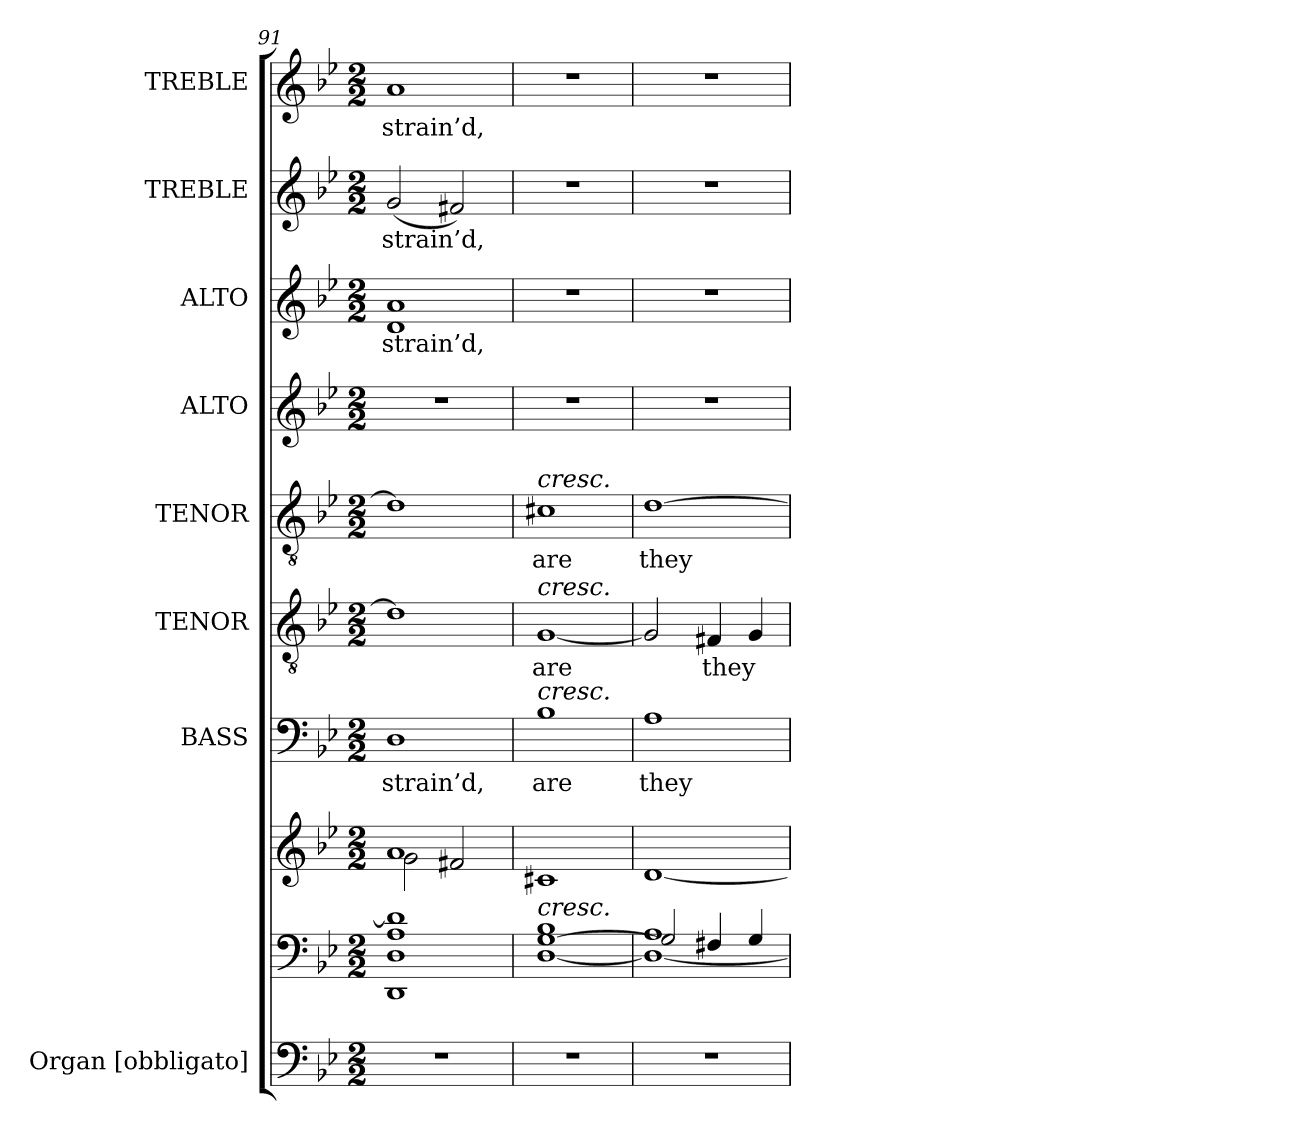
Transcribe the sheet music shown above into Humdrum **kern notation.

**kern	**kern	**kern	**kern	**text	**kern	**text	**kern	**text	**kern	**kern	**text	**kern	**text	**kern	**text
*part8	*part8	*part8	*part7	*part7	*part6	*part6	*part5	*part5	*part4	*part3	*part3	*part2	*part2	*part1	*part1
*staff10	*staff9	*staff8	*staff7	*staff7	*staff6	*staff6	*staff5	*staff5	*staff4	*staff3	*staff3	*staff2	*staff2	*staff1	*staff1
*I"Organ [obbligato]	*	*	*I"BASS	*	*I"TENOR	*	*I"TENOR	*	*I"ALTO	*I"ALTO	*	*I"TREBLE	*	*I"TREBLE	*
*clefF4	*clefF4	*clefG2	*clefF4	*	*clefGv2	*	*clefGv2	*	*clefG2	*clefG2	*	*clefG2	*	*clefG2	*
*	*	*	*	*	*ITrd7c12	*	*ITrd7c12	*	*	*	*	*	*	*	*
*k[b-e-]	*k[b-e-]	*k[b-e-]	*k[b-e-]	*	*k[b-e-]	*	*k[b-e-]	*	*k[b-e-]	*k[b-e-]	*	*k[b-e-]	*	*k[b-e-]	*
*B-:	*B-:	*B-:	*B-:	*	*B-:	*	*B-:	*	*B-:	*B-:	*	*B-:	*	*B-:	*
*M2/2	*M2/2	*M2/2	*M2/2	*	*M2/2	*	*M2/2	*	*M2/2	*M2/2	*	*M2/2	*	*M2/2	*
=91	=91	=91	=91	=91	=91	=91	=91	=91	=91	=91	=91	=91	=91	=91	=91
*	*^	*^	*	*	*	*	*	*	*	*	*	*	*	*	*
!	!	!	!	!	!	!LO:LY:b:color=#000000	!	!	!	!	!	!	!	!	!	!	!
!	!	!	!	!	!	!	!	!	!	!	!	!	!LO:LY:b:color=#000000	!	!	!	!
!	!	!	!	!	!	!	!	!	!	!	!	!	!	!	!LO:LY:b:color=#000000	!	!
!	!	!	!	!	!	!	!	!	!	!	!	!	!	!	!	!	!LO:LY:b:color=#000000
1r	1Di 1Ai 1di]	1DDi	1ai	2gi\	1Di	-strain’d,	1Di]	.	1Di]	.	1r	1di 1ai	-strain’d,	(2gi/	-strain’d,	1ai	-strain’d,
.	.	.	.	2f#Xi/	.	.	.	.	.	.	.	.	.	2f#Xi/)	.	.	.
*	*	*	*v	*v	*	*	*	*	*	*	*	*	*	*	*	*	*
=92	=92	=92	=92	=92	=92	=92	=92	=92	=92	=92	=92	=92	=92	=92	=92	=92
*	*	*	*^	*	*	*	*	*	*	*	*	*	*	*	*	*
!	!	!	!	!	!	!LO:LY:b:color=#000000	!	!	!	!	!	!	!	!	!	!	!
*	*	*	*v	*v	*	*	*	*	*	*	*	*	*	*	*	*	*
*	*	*	*^	*	*	*	*	*	*	*	*	*	*	*	*	*
!	!	!	!	!	!	!	!	!LO:LY:b:color=#000000	!	!	!	!	!	!	!	!	!
*	*	*	*v	*v	*	*	*	*	*	*	*	*	*	*	*	*	*
*	*	*	*^	*	*	*	*	*	*	*	*	*	*	*	*	*
!	!	!	!	!	!	!	!	!	!LO:TX:a:i:t=cresc.	!	!	!	!	!	!	!	!
!	!	!	!	!	!	!	!LO:TX:a:i:t=cresc.	!	!	!	!	!	!	!	!	!	!
!	!	!	!	!	!LO:TX:a:i:t=cresc.	!	!	!	!	!	!	!	!	!	!	!	!
!	!LO:TX:a:i:t=cresc.	!	!	!	!	!	!	!	!	!	!	!	!	!	!	!	!
!	!	!	!	!	!	!	!	!	!	!LO:LY:b:color=#000000	!	!	!	!	!	!	!
*	*	*	*v	*v	*	*	*	*	*	*	*	*	*	*	*	*	*
1r	[1Gi 1B-i	[1Di	1c#Xi	1B-i	are	[1GGi	are	1C#Xi	are	1r	1r	.	1r	.	1r	.
=93	=93	=93	=93	=93	=93	=93	=93	=93	=93	=93	=93	=93	=93	=93	=93	=93
*	*	*^	*	*	*	*	*	*	*	*	*	*	*	*	*	*
!	!	!	!	!	!	!LO:LY:b:color=#000000	!	!	!	!	!	!	!	!	!	!	!
!	!	!	!	!	!	!	!	!	!	!LO:LY:b:color=#000000	!	!	!	!	!	!	!
1r	1Ai	1Di_	2Gi/]	[1di	1Ai	they	2GGi/]	.	[1Di	they	1r	1r	.	1r	.	1r	.
!	!	!	!	!	!	!	!	!LO:LY:b:color=#000000	!	!	!	!	!	!	!	!	!
.	.	.	4F#Xi/	.	.	.	4FF#Xi/	they	.	.	.	.	.	.	.	.	.
.	.	.	4Gi/	.	.	.	4GGi/	.	.	.	.	.	.	.	.	.	.
*	*v	*v	*v	*	*	*	*	*	*	*	*	*	*	*	*	*	*
=	=	=	=	=	=	=	=	=	=	=	=	=	=	=	=
*-	*-	*-	*-	*-	*-	*-	*-	*-	*-	*-	*-	*-	*-	*-	*-
